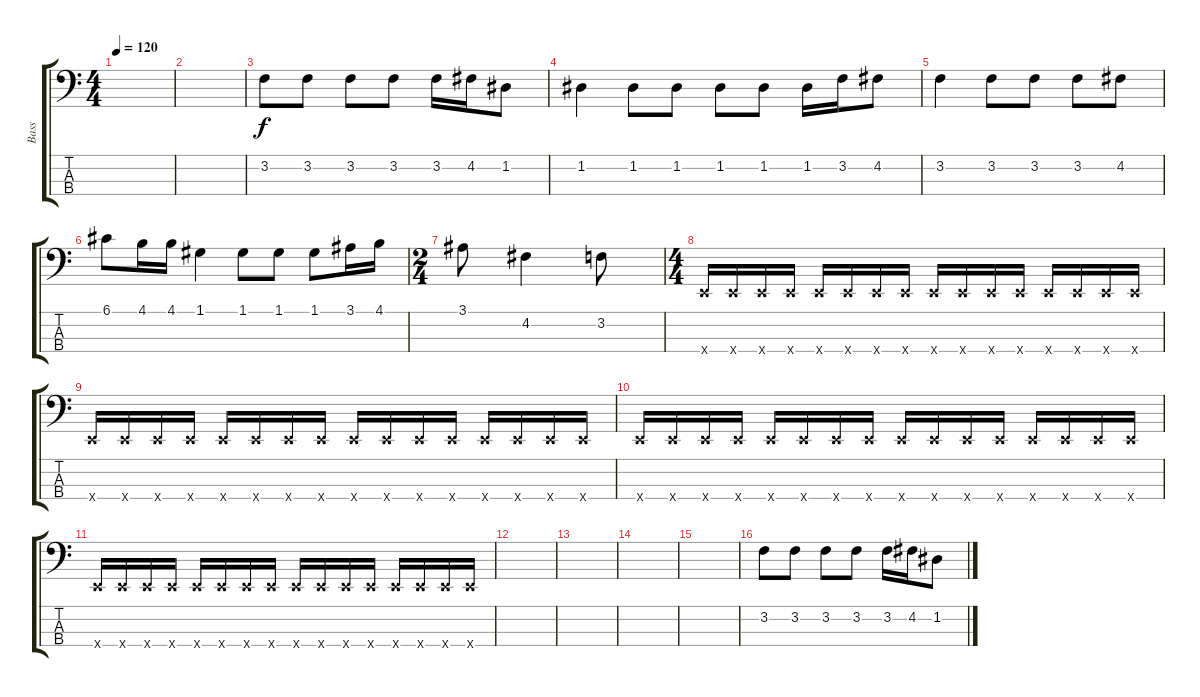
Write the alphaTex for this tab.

\track ("Bass" "Bass") {instrument electricbasspick}
\staff {score tabs}
\tuning (G2 D2 A1 E1) {hide}
\ts (4 4)
\tempo 120
\clef f4
\ks c
|
|
3.2.8 3.2.8 3.2.8 3.2.8 3.2.16 4.2.16 1.2.8 |
1.2.4 1.2.8 1.2.8 1.2.8 1.2.8 1.2.16 3.2.16 4.2.8 |
3.2.4 3.2.8 3.2.8 3.2.8 4.2.8 |
6.1.8 4.1.16 4.1.16 1.1.4 1.1.8 1.1.8 1.1.8 3.1.16 4.1.16 |
\ts (2 4)
3.1.8 4.2.4 3.2.8 |
\ts (4 4)
0.4{x}.16 0.4{x}.16 0.4{x}.16 0.4{x}.16 0.4{x}.16 0.4{x}.16 0.4{x}.16 0.4{x}.16 0.4{x}.16 0.4{x}.16 0.4{x}.16 0.4{x}.16 0.4{x}.16 0.4{x}.16 0.4{x}.16 0.4{x}.16 |
0.4{x}.16 0.4{x}.16 0.4{x}.16 0.4{x}.16 0.4{x}.16 0.4{x}.16 0.4{x}.16 0.4{x}.16 0.4{x}.16 0.4{x}.16 0.4{x}.16 0.4{x}.16 0.4{x}.16 0.4{x}.16 0.4{x}.16 0.4{x}.16 |
0.4{x}.16 0.4{x}.16 0.4{x}.16 0.4{x}.16 0.4{x}.16 0.4{x}.16 0.4{x}.16 0.4{x}.16 0.4{x}.16 0.4{x}.16 0.4{x}.16 0.4{x}.16 0.4{x}.16 0.4{x}.16 0.4{x}.16 0.4{x}.16 |
0.4{x}.16 0.4{x}.16 0.4{x}.16 0.4{x}.16 0.4{x}.16 0.4{x}.16 0.4{x}.16 0.4{x}.16 0.4{x}.16 0.4{x}.16 0.4{x}.16 0.4{x}.16 0.4{x}.16 0.4{x}.16 0.4{x}.16 0.4{x}.16 |
|
|
|
|
3.2.8 3.2.8 3.2.8 3.2.8 3.2.16 4.2.16 1.2.8
